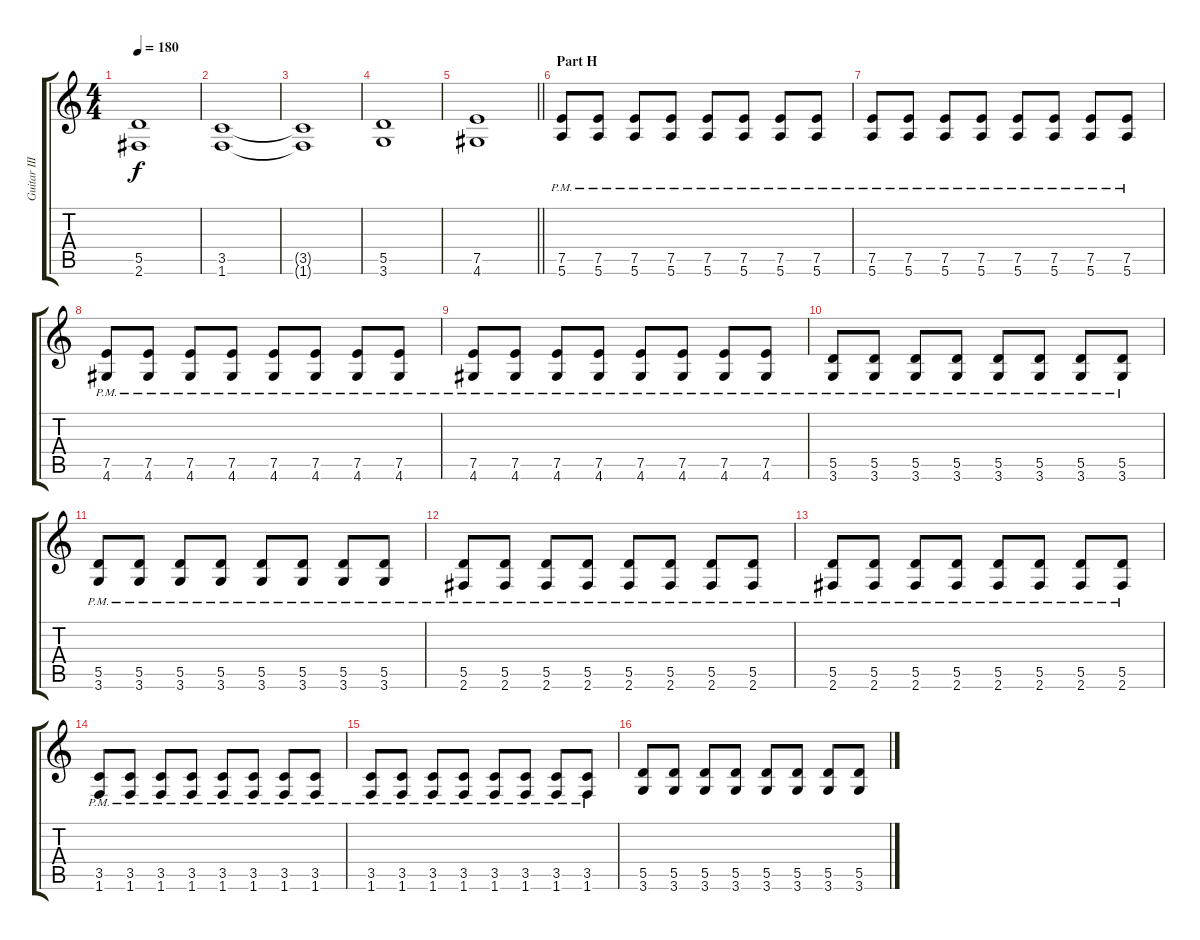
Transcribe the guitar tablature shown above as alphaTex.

\track ("Guitar III (Kazuma)" "Guitar III") {instrument distortionguitar}
\staff {score tabs}
\tuning (E4 B3 G3 D3 A2 E2) {hide}
\ts (4 4)
\tempo 180
\clef g2
\ks c
(5.5{t} 2.6{t}).1{dy f} |
(3.5 1.6).1 |
(3.5{t} 1.6{t}).1 |
(5.5 3.6).1 |
\barLineRight lightlight
(7.5 4.6).1 |
\section ("" "Part H")
(7.5{pm} 5.6{pm}).8 (7.5{pm} 5.6{pm}).8 (7.5{pm} 5.6{pm}).8 (7.5{pm} 5.6{pm}).8 (7.5{pm} 5.6{pm}).8 (7.5{pm} 5.6{pm}).8 (7.5{pm} 5.6{pm}).8 (7.5{pm} 5.6{pm}).8 |
(7.5{pm} 5.6{pm}).8 (7.5{pm} 5.6{pm}).8 (7.5{pm} 5.6{pm}).8 (7.5{pm} 5.6{pm}).8 (7.5{pm} 5.6{pm}).8 (7.5{pm} 5.6{pm}).8 (7.5{pm} 5.6{pm}).8 (7.5{pm} 5.6{pm}).8 |
(7.5{pm} 4.6{pm}).8 (7.5{pm} 4.6{pm}).8 (7.5{pm} 4.6{pm}).8 (7.5{pm} 4.6{pm}).8 (7.5{pm} 4.6{pm}).8 (7.5{pm} 4.6{pm}).8 (7.5{pm} 4.6{pm}).8 (7.5{pm} 4.6{pm}).8 |
(7.5{pm} 4.6{pm}).8 (7.5{pm} 4.6{pm}).8 (7.5{pm} 4.6{pm}).8 (7.5{pm} 4.6{pm}).8 (7.5{pm} 4.6{pm}).8 (7.5{pm} 4.6{pm}).8 (7.5{pm} 4.6{pm}).8 (7.5{pm} 4.6{pm}).8 |
(5.5{pm} 3.6{pm}).8 (5.5{pm} 3.6{pm}).8 (5.5{pm} 3.6{pm}).8 (5.5{pm} 3.6{pm}).8 (5.5{pm} 3.6{pm}).8 (5.5{pm} 3.6{pm}).8 (5.5{pm} 3.6{pm}).8 (5.5{pm} 3.6{pm}).8 |
(5.5{pm} 3.6{pm}).8 (5.5{pm} 3.6{pm}).8 (5.5{pm} 3.6{pm}).8 (5.5{pm} 3.6{pm}).8 (5.5{pm} 3.6{pm}).8 (5.5{pm} 3.6{pm}).8 (5.5{pm} 3.6{pm}).8 (5.5{pm} 3.6{pm}).8 |
(5.5{pm} 2.6{pm}).8 (5.5{pm} 2.6{pm}).8 (5.5{pm} 2.6{pm}).8 (5.5{pm} 2.6{pm}).8 (5.5{pm} 2.6{pm}).8 (5.5{pm} 2.6{pm}).8 (5.5{pm} 2.6{pm}).8 (5.5{pm} 2.6{pm}).8 |
(5.5{pm} 2.6{pm}).8 (5.5{pm} 2.6{pm}).8 (5.5{pm} 2.6{pm}).8 (5.5{pm} 2.6{pm}).8 (5.5{pm} 2.6{pm}).8 (5.5{pm} 2.6{pm}).8 (5.5{pm} 2.6{pm}).8 (5.5{pm} 2.6{pm}).8 |
(3.5{pm} 1.6{pm}).8 (3.5{pm} 1.6{pm}).8 (3.5{pm} 1.6{pm}).8 (3.5{pm} 1.6{pm}).8 (3.5{pm} 1.6{pm}).8 (3.5{pm} 1.6{pm}).8 (3.5{pm} 1.6{pm}).8 (3.5{pm} 1.6{pm}).8 |
(3.5{pm} 1.6{pm}).8 (3.5{pm} 1.6{pm}).8 (3.5{pm} 1.6{pm}).8 (3.5{pm} 1.6{pm}).8 (3.5{pm} 1.6{pm}).8 (3.5{pm} 1.6{pm}).8 (3.5{pm} 1.6{pm}).8 (3.5{pm} 1.6{pm}).8 |
(5.5 3.6).8 (5.5 3.6).8 (5.5 3.6).8 (5.5 3.6).8 (5.5 3.6).8 (5.5 3.6).8 (5.5 3.6).8 (5.5 3.6).8
